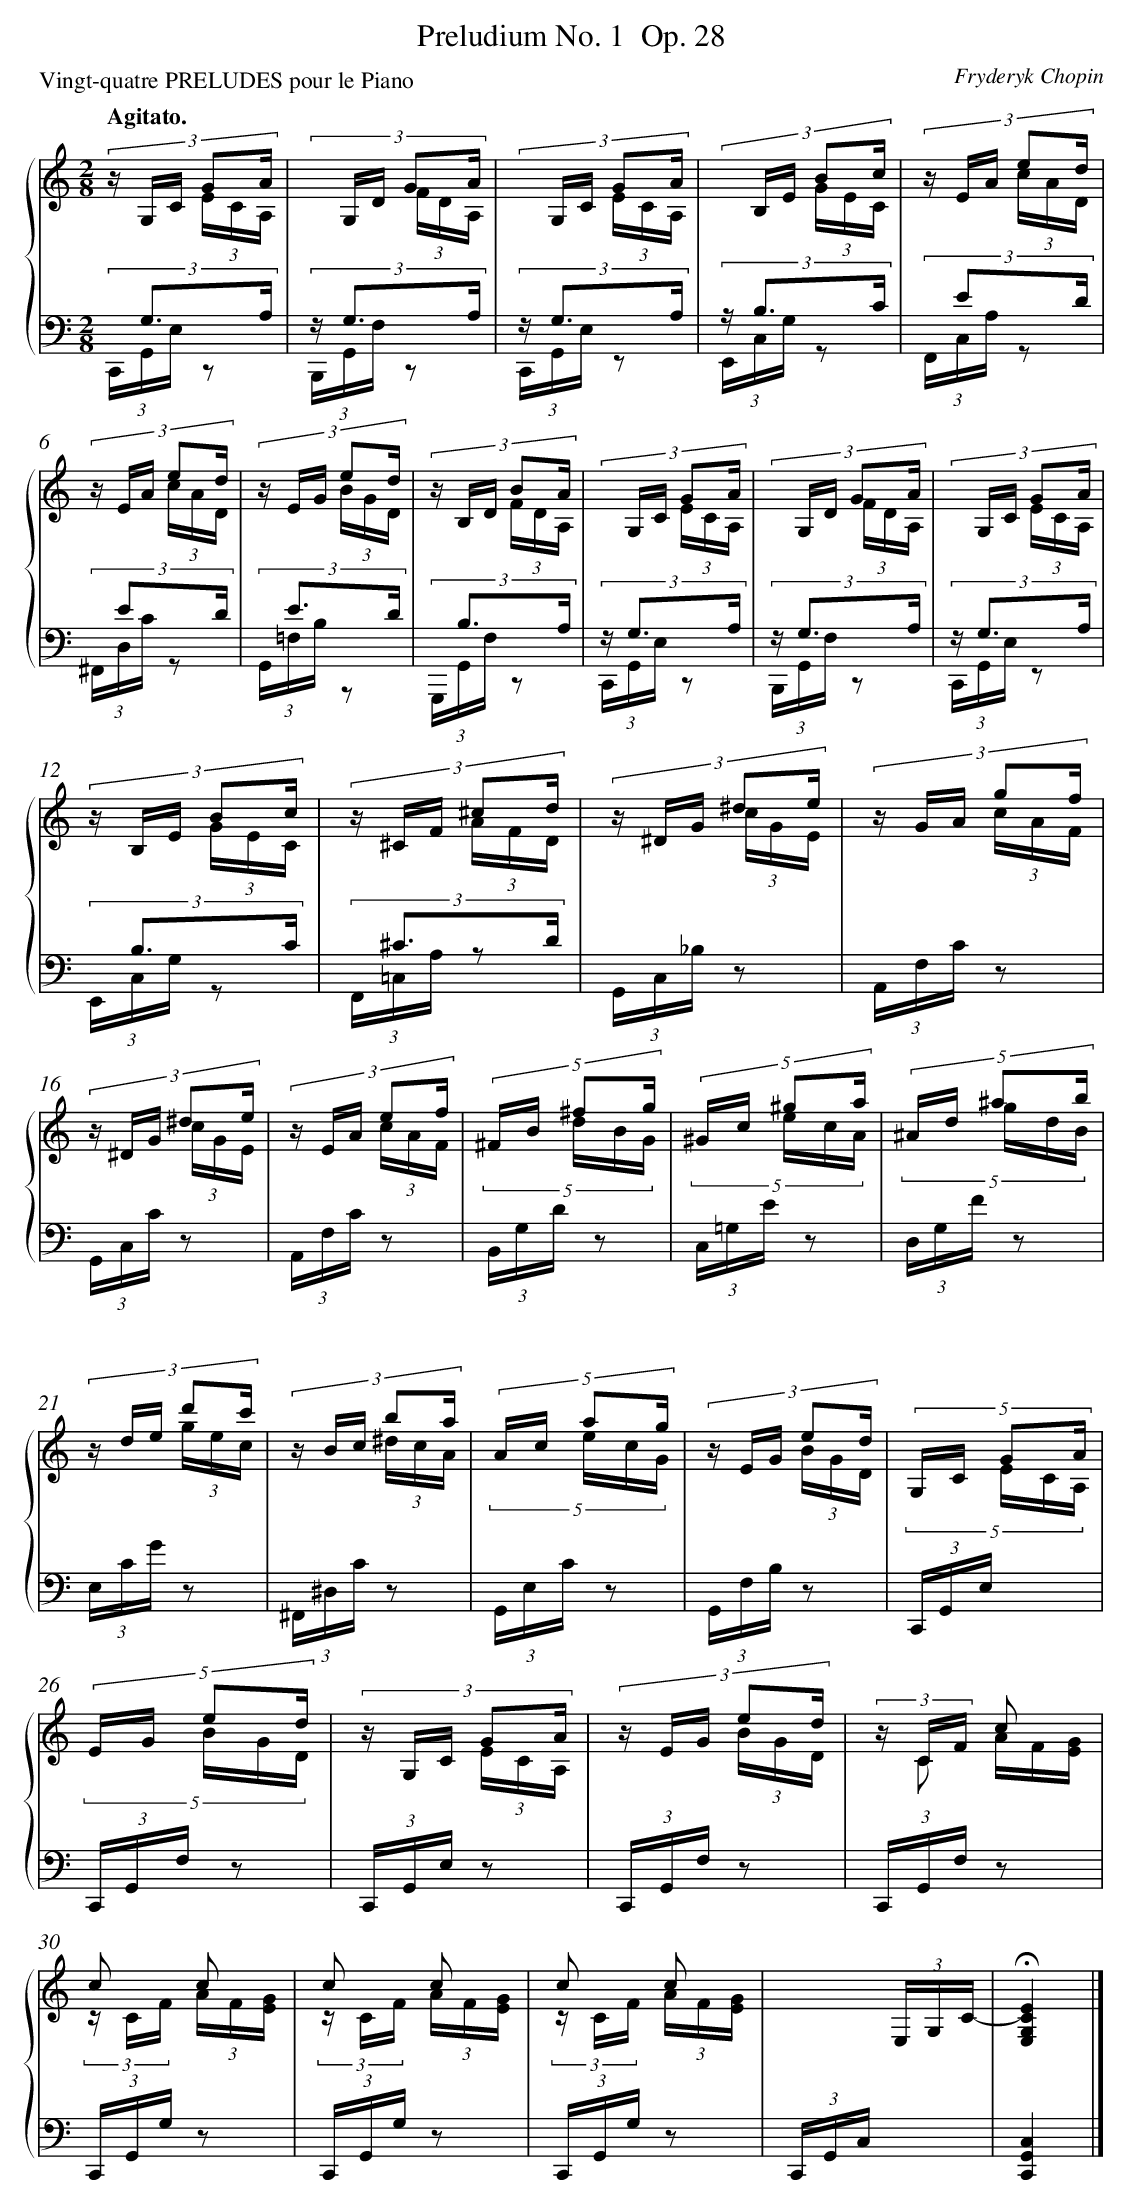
X:1
T: Preludium No. 1	 Op. 28
C: Fryderyk Chopin
L: 1/16
M: 2/8
P: Vingt-quatre PRELUDES pour le Piano
Q: "Agitato."
%%staves {1 2}
V: 1 clef=treble
V: 2 clef=bass
K: C
[V:1] (3:2:5z G,C G2A & x2 (3ECA, |
[V:2] (3:2:4x2< G,2xA, & (3C,,G,,E, z2 |
[V:1] (3:2:5x G,D G2A & x2 (3FDA, |
[V:2] (3:2:4z2< G,2xA, & (3B,,,G,,F, z2 |
[V:1] (3:2:5x G,C G2A & x2 (3ECA, |
[V:2] (3:2:4z2< G,2xA, & (3C,,G,,E, z2 |
[V:1] (3:2:5x B,E B2c & x2 (3GEC |
[V:2] (3:2:4z2< B,2xC & (3E,,C,G, z2 |
[V:1] (3:2:5z EA e2d & x2 (3cAD |
[V:2] (3:2:4x E2x2D & (3F,,C,A, z2 |
[V:1] (3:2:5z EA e2d & x2 (3cAD |
[V:2] (3:2:4x E2x2D & (3^F,,D,C z2 |
[V:1] (3:2:5z EG e2d & x2 (3BGD |
[V:2] (3:2:4x2< E2xD & (3G,,=F,B, z2 |
[V:1] (3:2:5z B,D B2A & x2 (3FDA, |
[V:2] (3:2:4x2< B,2xA, & (3G,,,G,,F, z2 |
[V:1] (3:2:5x G,C G2A & x2 (3ECA, |
[V:2] (3:2:4z2< G,2xA, & (3C,,G,,E, z2 |
[V:1] (3:2:5x G,D G2A & x2 (3FDA, |
[V:2] (3:2:4z2< G,2xA, & (3B,,,G,,F, z2 |
[V:1] (3:2:5x G,C G2A & x2 (3ECA, |
[V:2] (3:2:4z2< G,2xA, & (3C,,G,,E, z2 |
[V:1] (3:2:5z B,E B2c & x2 (3GEC |
[V:2] (3:2:4x2< B,2xC & (3E,,C,G, z2 |
[V:1] (3:2:5z ^CF ^c2d & x2 (3AFD |
[V:2] (3:2:4x2< ^C2xD & (3F,,=C,A, z2 |
[V:1] (3:2:5z ^DG ^d2e & x2 (3cGE |
[V:2] (3G,,C,_B, z2 |
[V:1] (3:2:5z GA g2f & x2 (3cAF |
[V:2] (3A,,F,C z2 |
[V:1] (3:2:5z ^DG ^d2e & x2 (3cGE |
[V:2] (3G,,C,C z2 |
[V:1] (3:2:5z EA e2f & x2 (3cAF |
[V:2] (3A,,F,C z2 |
[V:1] (5:4:4^FB ^f2g & (5:4:5x x dBG |
[V:2] (3B,,G,D z2 |
[V:1] (5:4:4^Gc ^g2a & (5:4:5x x ecA |
[V:2] (3C,=G,E z2 |
[V:1] (5:4:4^Ad ^a2b & (5:4:5x x gdB |
[V:2] (3D,G,F z2 |
[V:1] (3:2:5z de d'2c' & x2 (3gec |
[V:2] (3E,CG z2 |
[V:1] (3:2:5z Bc b2a & x2 (3^dcA |
[V:2] (3^F,,^D,C z2 |
[V:1] (5:4:4Ac a2g & (5:4:5x x ecG |
[V:2] (3G,,E,C z2 |
[V:1] (3:2:5z EG e2d & x2 (3BGD |
[V:2] (3G,,F,B, z2 |
[V:1] (5:4:4G,C G2A & (5:4:5x x ECA, |
[V:2] (3C,,G,,E, x2 |
[V:1] (5:4:4EG e2d & (5:4:5x x BGD |
[V:2] (3C,,G,,F, z2 |
[V:1] (3:2:5z G,C G2A & x2 (3ECA, |
[V:2] (3C,,G,,E, z2 |
[V:1] (3:2:5z EG e2d & x2 (3BGD |
[V:2] (3C,,G,,F, z2 |
[V:1] (3z CF c2 & (3:2:5x C2 AF[GE] |
[V:2] (3C,,G,,F, z2 |
[V:1] c2 c2 & (3z CF (3AF[GE] |
[V:2] (3C,,G,,G, z2 |
[V:1] c2 c2 & (3z CF (3AF[GE] |
[V:2] (3C,,G,,G, z2 |
[V:1] c2 c2 & (3z CF (3AF[GE] |
[V:2] (3C,,G,,G, z2 |
[V:1] x2 (3E,-G,-C- |
[V:2] (3C,,-G,,-C,- x2 |
[V:1] !fermata![E4C4G,4E,4] |]
[V:2] [C,4G,,4C,,4] |]
